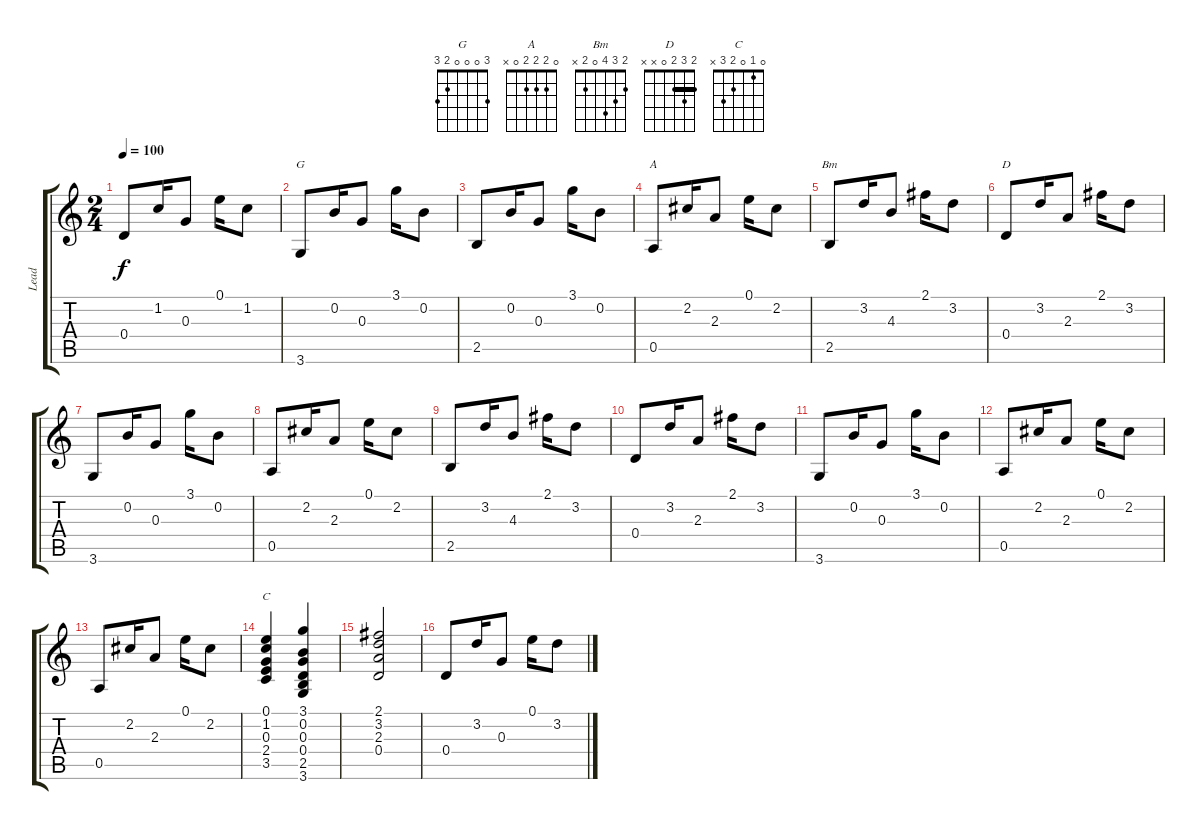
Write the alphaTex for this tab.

\track ("Lead" "Lead") {instrument acousticguitarsteel}
\staff {score tabs}
\tuning (E4 B3 G3 D3 A2 E2) {hide}
\chord ("G" 3 0 0 0 2 3)
\chord ("A" 0 2 2 2 0 x)
\chord ("Bm" 2 3 4 0 2 x)
\chord ("D" 2 3 2 0 x x) {barre 2}
\chord ("C" 0 1 0 2 3 x)
\ts (2 4)
\tempo 100
\clef g2
\ks c
0.4.8{dy f} 1.2.16 0.3.8 0.1.16 1.2.8 |
3.6.8{ch "G"} 0.2.16 0.3.8 3.1.16 0.2.8 |
2.5.8 0.2.16 0.3.8 3.1.16 0.2.8 |
0.5.8{ch "A"} 2.2.16 2.3.8 0.1.16 2.2.8 |
2.5.8{ch "Bm"} 3.2.16 4.3.8 2.1.16 3.2.8 |
0.4.8{ch "D"} 3.2.16 2.3.8 2.1.16 3.2.8 |
3.6.8 0.2.16 0.3.8 3.1.16 0.2.8 |
0.5.8 2.2.16 2.3.8 0.1.16 2.2.8 |
2.5.8 3.2.16 4.3.8 2.1.16 3.2.8 |
0.4.8 3.2.16 2.3.8 2.1.16 3.2.8 |
3.6.8 0.2.16 0.3.8 3.1.16 0.2.8 |
0.5.8 2.2.16 2.3.8 0.1.16 2.2.8 |
0.5.8 2.2.16 2.3.8 0.1.16 2.2.8 |
(0.1 1.2 0.3 2.4 3.5).4{ch "C"} (3.1 0.2 0.3 0.4 2.5 3.6).4 |
(2.1 3.2 2.3 0.4).2 |
0.4.8 3.2.16 0.3.8 0.1.16 3.2.8
